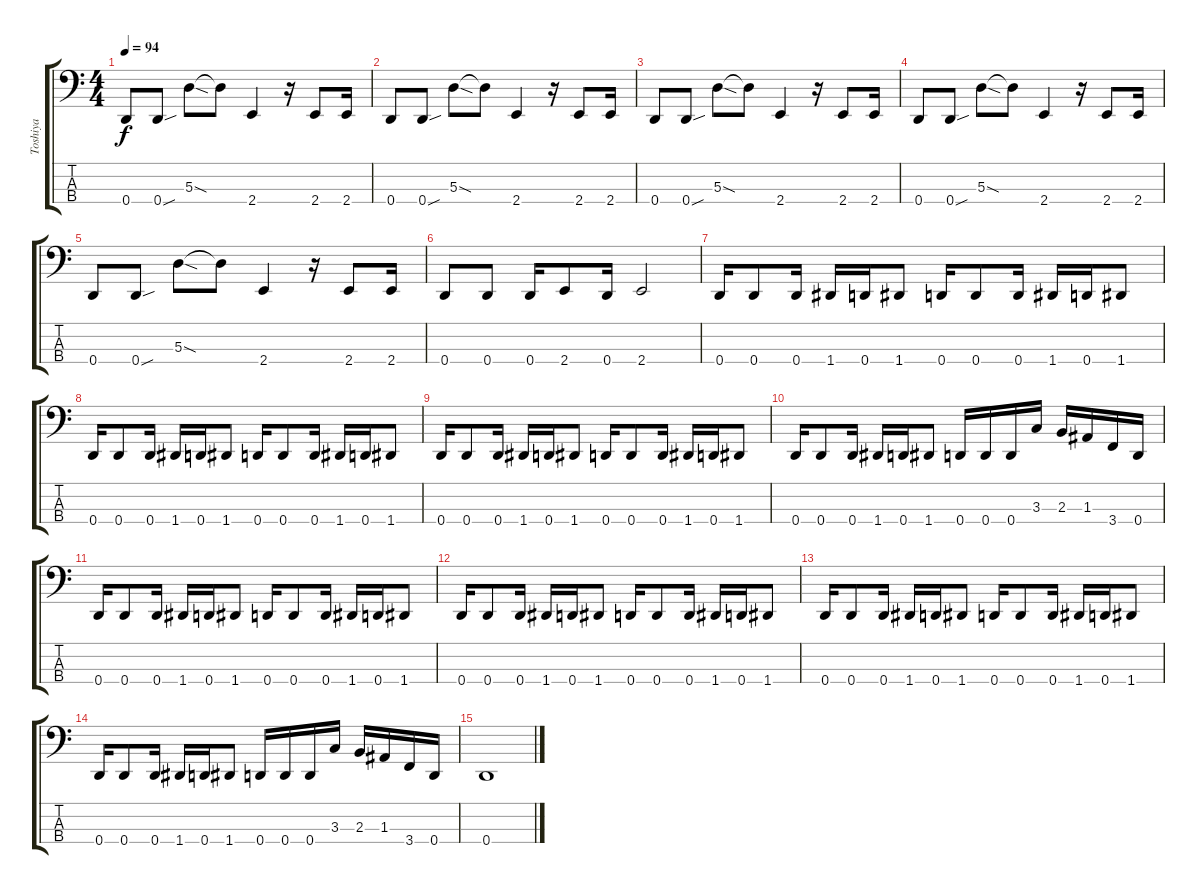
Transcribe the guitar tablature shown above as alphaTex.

\track ("Toshiya" "Toshiya") {instrument electricbasspick}
\staff {score tabs}
\tuning (G2 D2 A1 D1) {hide}
\ts (4 4)
\tempo 94
\clef f4
\ks c
0.4.8{dy f} 0.4{sou}.8 5.3{sod}.8 5.3{t}.8 2.4.4 r.16 2.4.8 2.4.16 |
0.4.8 0.4{sou}.8 5.3{sod}.8 5.3{t}.8 2.4.4 r.16 2.4.8 2.4.16 |
0.4.8 0.4{sou}.8 5.3{sod}.8 5.3{t}.8 2.4.4 r.16 2.4.8 2.4.16 |
0.4.8 0.4{sou}.8 5.3{sod}.8 5.3{t}.8 2.4.4 r.16 2.4.8 2.4.16 |
0.4.8 0.4{sou}.8 5.3{sod}.8 5.3{t}.8 2.4.4 r.16 2.4.8 2.4.16 |
0.4.8 0.4.8 0.4.16 2.4.8 0.4.16 2.4.2 |
0.4.16 0.4.8 0.4.16 1.4.16 0.4.16 1.4.8 0.4.16 0.4.8 0.4.16 1.4.16 0.4.16 1.4.8 |
0.4.16 0.4.8 0.4.16 1.4.16 0.4.16 1.4.8 0.4.16 0.4.8 0.4.16 1.4.16 0.4.16 1.4.8 |
0.4.16 0.4.8 0.4.16 1.4.16 0.4.16 1.4.8 0.4.16 0.4.8 0.4.16 1.4.16 0.4.16 1.4.8 |
0.4.16 0.4.8 0.4.16 1.4.16 0.4.16 1.4.8 0.4.16 0.4.16 0.4.16 3.3.16 2.3.16 1.3.16 3.4.16 0.4.16 |
0.4.16 0.4.8 0.4.16 1.4.16 0.4.16 1.4.8 0.4.16 0.4.8 0.4.16 1.4.16 0.4.16 1.4.8 |
0.4.16 0.4.8 0.4.16 1.4.16 0.4.16 1.4.8 0.4.16 0.4.8 0.4.16 1.4.16 0.4.16 1.4.8 |
0.4.16 0.4.8 0.4.16 1.4.16 0.4.16 1.4.8 0.4.16 0.4.8 0.4.16 1.4.16 0.4.16 1.4.8 |
0.4.16 0.4.8 0.4.16 1.4.16 0.4.16 1.4.8 0.4.16 0.4.16 0.4.16 3.3.16 2.3.16 1.3.16 3.4.16 0.4.16 |
0.4.1
